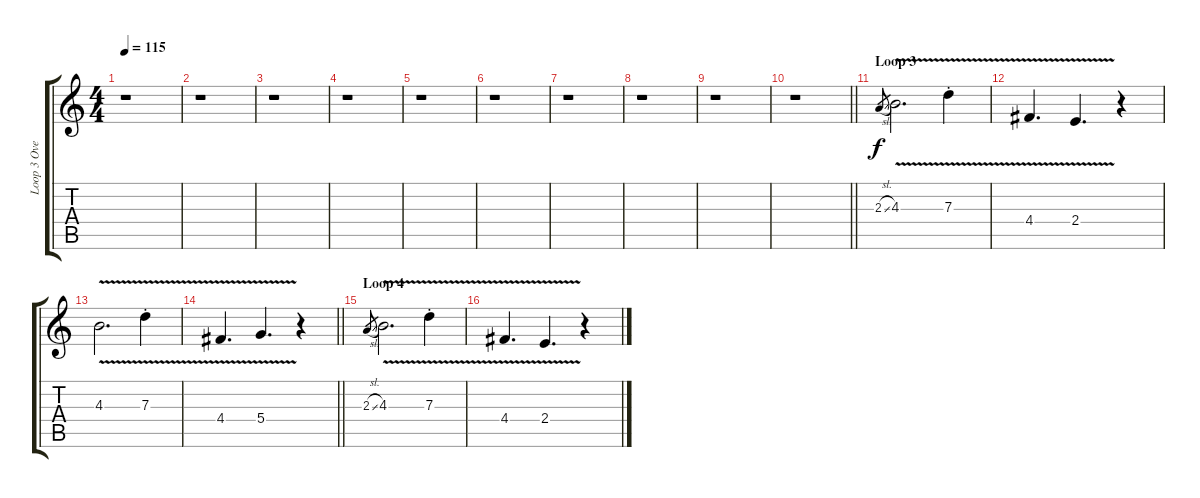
\track ("Loop 3 Overdub" "Loop 3 Ove") {instrument electricguitarmuted}
\staff {score tabs}
\tuning (E4 B3 G3 D3 A2 E2) {hide}
\ts (4 4)
\tempo 115
\clef g2
\ks c
r.1{dy f} |
r.1 |
r.1 |
r.1 |
r.1 |
r.1 |
r.1 |
r.1 |
r.1 |
\barLineRight lightlight
r.1 |
\section ("" "Loop 3 ")
2.3{sl}.8{gr} 4.3{v}.2{d instrument lead2sawtooth} 7.3{v st}.4 |
4.4{v}.4{d} 2.4{v}.4{d} r.4 |
4.3{v}.2{d} 7.3{v st}.4 |
\barLineRight lightlight
4.4{v}.4{d} 5.4{v}.4{d} r.4 |
\section ("" "Loop 4")
2.3{sl}.8{gr} 4.3{v}.2{d} 7.3{v st}.4 |
4.4{v}.4{d} 2.4{v}.4{d} r.4
